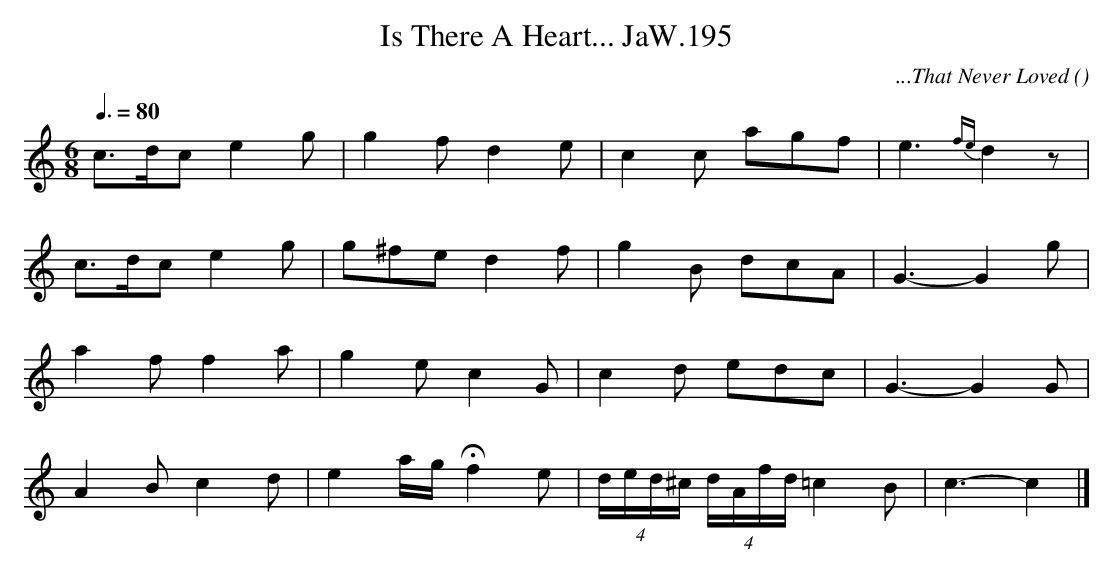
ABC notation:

X:1
T:Is There A Heart... JaW.195
M:6/8
L:1/8
Q:3/8=80
C:...That Never Loved
O:
K:C
c>dc e2g|g2f d2e|c2c agf|e3 {fe}d2z|
c>dc e2g|g^fe d2f|g2B dcA|G3-G2g|
a2f f2a|g2e c2G|c2d edc|G3-G2G|
A2B c2d|e2a/g/ Hf2e|(4d/e/d/^c/ (4d/A/f/d/ =c2B|c3-c2|]
